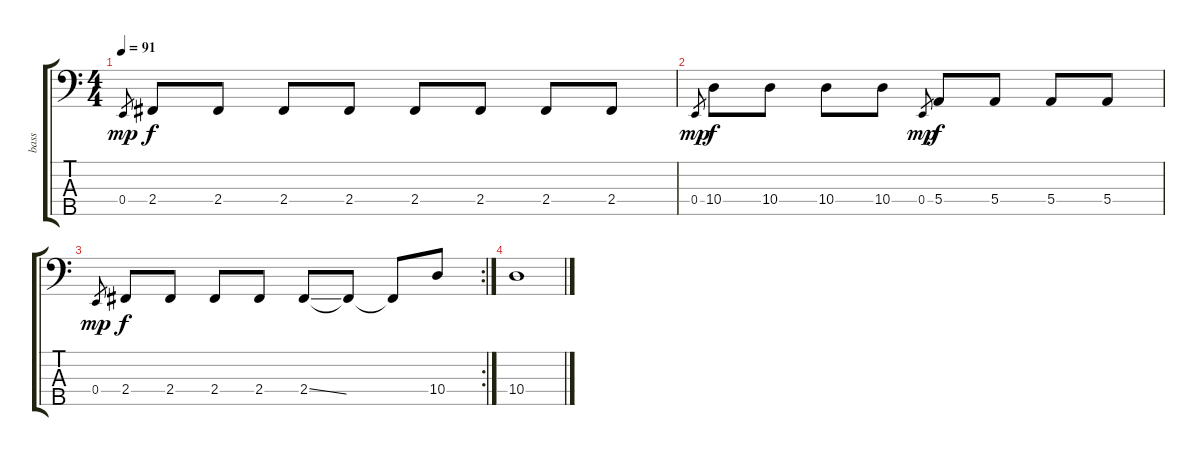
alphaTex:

\track ("bass" "bass") {instrument electricbassfinger}
\staff {score tabs}
\tuning (G2 D2 A1 E1 B0) {hide}
\ts (4 4)
\tempo 91
\clef f4
\ks c
0.4.8{gr dy mp} 2.4.8{dy f} 2.4.8 2.4.8 2.4.8 2.4.8 2.4.8 2.4.8 2.4.8 |
0.4.8{gr dy mp} 10.4.8{dy f} 10.4.8 10.4.8 10.4.8 0.4.8{gr dy mp} 5.4.8{dy f} 5.4.8 5.4.8 5.4.8 |
\rc 2
0.4.8{gr dy mp} 2.4.8{dy f} 2.4.8 2.4.8 2.4.8 2.4{ss}.8 2.4{t}.8 2.4{t}.8 10.4.8 |
10.4.1
